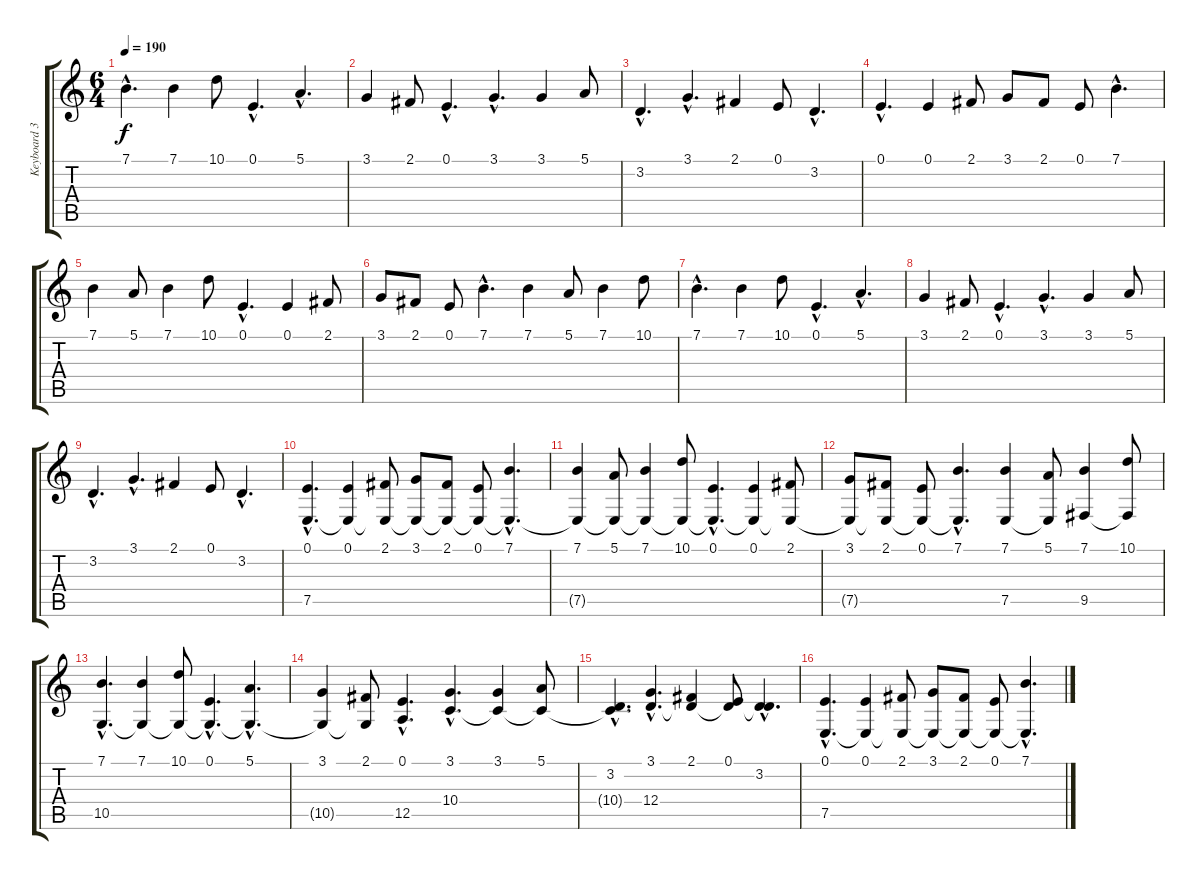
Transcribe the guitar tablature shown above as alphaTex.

\track ("Keyboard 3" "Keyboard 3") {instrument piccolo}
\staff {score tabs}
\tuning (E4 B3 G3 D3 A2 E2) {hide}
\ts (6 4)
\tempo 190
\clef g2
\ks c
7.1{hac}.4{d dy f} 7.1.4 10.1.8 0.1{hac}.4{d} 5.1{hac}.4{d} |
3.1.4 2.1.8 0.1{hac}.4{d} 3.1{hac}.4{d} 3.1.4 5.1.8 |
3.2{hac}.4{d} 3.1{hac}.4{d} 2.1.4 0.1.8 3.2{hac}.4{d} |
0.1{hac}.4{d volume 16 instrument tangoaccordion} 0.1.4 2.1.8 3.1.8 2.1.8 0.1.8 7.1{hac}.4{d} |
7.1.4 5.1.8 7.1.4 10.1.8 0.1{hac}.4{d} 0.1.4 2.1.8 |
3.1.8 2.1.8 0.1.8 7.1{hac}.4{d} 7.1.4 5.1.8 7.1.4 10.1.8 |
7.1{hac}.4{d} 7.1.4 10.1.8 0.1{hac}.4{d} 5.1{hac}.4{d} |
3.1.4 2.1.8 0.1{hac}.4{d} 3.1{hac}.4{d} 3.1.4 5.1.8 |
3.2{hac}.4{d} 3.1{hac}.4{d} 2.1.4 0.1.8 3.2{hac}.4{d} |
(0.1{hac} 7.5{hac}).4{d volume 12 instrument tangoaccordion} (0.1 7.5{t}).4 (2.1 7.5{t}).8 (3.1 7.5{t}).8 (2.1 7.5{t}).8 (0.1 7.5{t}).8 (7.1{hac} 7.5{hac t}).4{d} |
(7.1 7.5{t}).4 (5.1 7.5{t}).8 (7.1 7.5{t}).4 (10.1 7.5{t}).8 (0.1{hac} 7.5{hac t}).4{d} (0.1 7.5{t}).4 (2.1 7.5{t}).8 |
(3.1 7.5{t}).8 (2.1 7.5{t}).8 (0.1 7.5{t}).8 (7.1{hac} 7.5{hac t}).4{d} (7.1 7.5).4 (5.1 7.5{t}).8 (7.1 9.5).4 (10.1 9.5{t}).8 |
(7.1{hac} 10.5{hac}).4{d} (7.1 10.5{t}).4 (10.1 10.5{t}).8 (0.1{hac} 10.5{hac t}).4{d} (5.1{hac} 10.5{hac t}).4{d} |
(3.1 10.5{t}).4 (2.1 10.5{t}).8 (0.1{hac} 12.5{hac}).4{d} (3.1{hac} 10.4{hac}).4{d} (3.1 10.4{t}).4 (5.1 10.4{t}).8 |
(3.2{hac} 10.4{hac t}).4{d} (3.1{hac} 12.4{hac}).4{d} (2.1 12.4{t}).4 (0.1 12.4{t}).8 (3.2{hac} 12.4{hac t}).4{d} |
(0.1{hac} 7.5{hac}).4{d volume 8} (0.1 7.5{t}).4 (2.1 7.5{t}).8 (3.1 7.5{t}).8 (2.1 7.5{t}).8 (0.1 7.5{t}).8 (7.1{hac} 7.5{hac t}).4{d}
